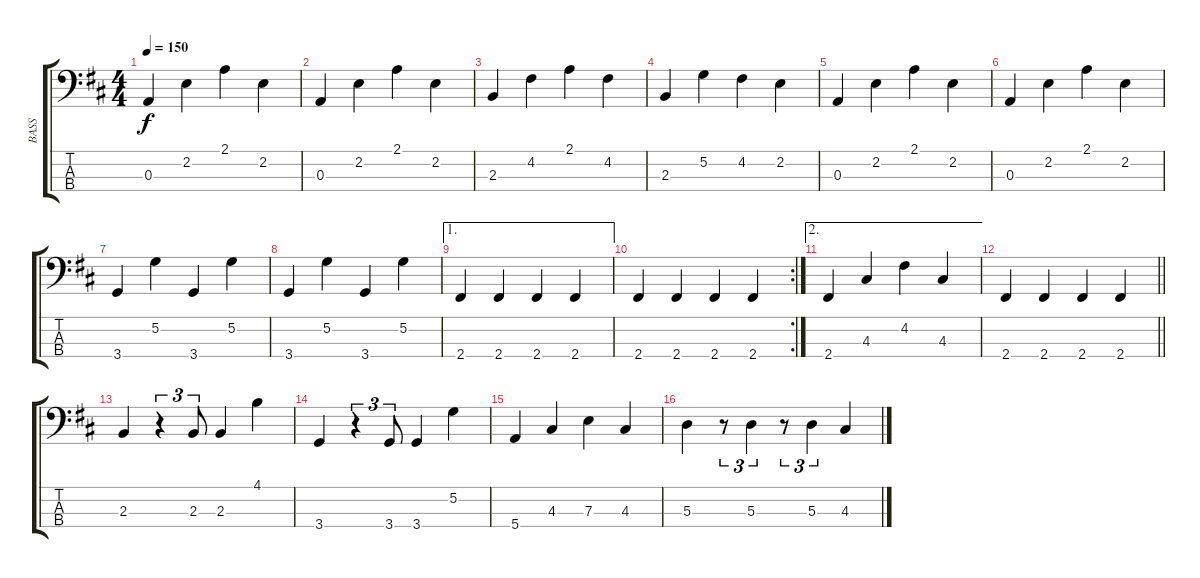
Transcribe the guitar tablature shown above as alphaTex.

\track ("BASS" "BASS") {instrument electricbassfinger}
\staff {score tabs}
\tuning (G2 D2 A1 E1) {hide}
\ts (4 4)
\tempo 150
\clef f4
\ks d
0.3.4{dy f} 2.2.4 2.1.4 2.2.4 |
0.3.4 2.2.4 2.1.4 2.2.4 |
2.3.4 4.2.4 2.1.4 4.2.4 |
2.3.4 5.2.4 4.2.4 2.2.4 |
0.3.4 2.2.4 2.1.4 2.2.4 |
0.3.4 2.2.4 2.1.4 2.2.4 |
3.4.4 5.2.4 3.4.4 5.2.4 |
3.4.4 5.2.4 3.4.4 5.2.4 |
\ae 1
2.4.4 2.4.4 2.4.4 2.4.4 |
\rc 2
2.4.4 2.4.4 2.4.4 2.4.4 |
\ae 2
2.4.4 4.3.4 4.2.4 4.3.4 |
\barLineRight lightlight
2.4.4 2.4.4 2.4.4 2.4.4 |
2.3.4 r.4{tu (3 2)} 2.3.8{tu (3 2)} 2.3.4 4.1.4 |
3.4.4 r.4{tu (3 2)} 3.4.8{tu (3 2)} 3.4.4 5.2.4 |
5.4.4 4.3.4 7.3.4 4.3.4 |
5.3.4 r.8{tu (3 2)} 5.3.4{tu (3 2)} r.8{tu (3 2)} 5.3.4{tu (3 2)} 4.3.4
